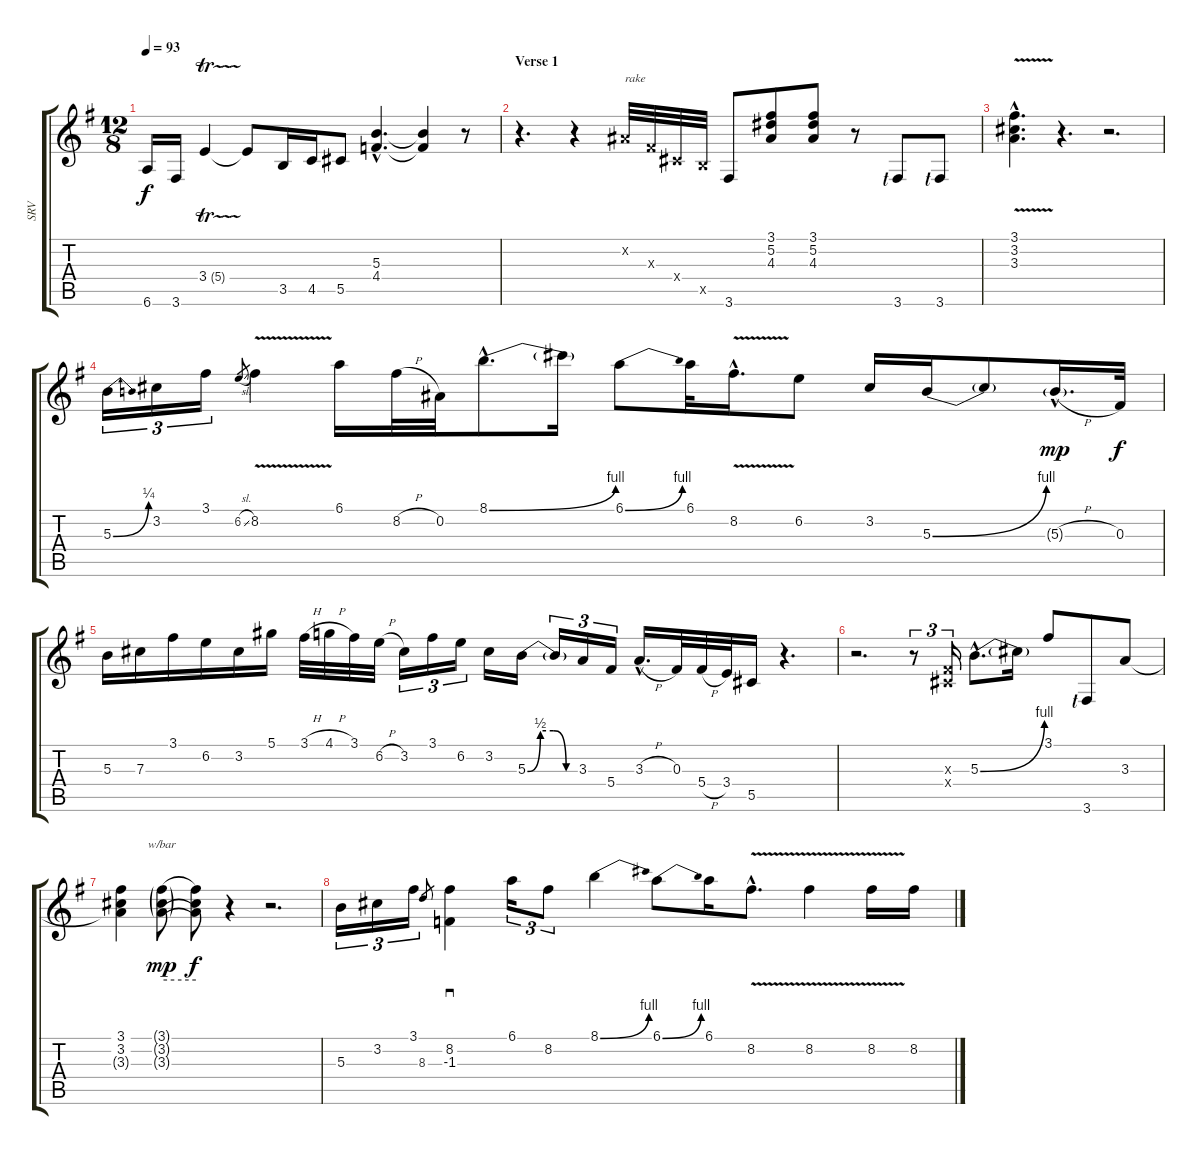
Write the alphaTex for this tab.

\track ("SRV" "SRV") {instrument distortionguitar}
\staff {score tabs}
\tuning (Eb4 Bb3 Gb3 Db3 Ab2 Eb2) {hide}
\ts (12 8)
\tempo 93
\clef g2
\ks g
6.6.16{dy f} 3.6.16 3.4{tr (5 32)}.4 3.4{t}.8 3.5.16 4.5.16 5.5.8 (5.3{hac} 4.4{hac}).4{d} (5.3{t} 4.4{t}).4 r.8 |
\section ("" "Verse 1")
r.4{d} r.4 0.2{x}.32{txt "rake"} 0.3{x}.32 0.4{x}.32 3.5{x}.32 3.6.8 (3.1 5.2 4.3).8 (3.1 5.2 4.3).8 r.8 3.6{lf 1}.8 3.6{lf 1}.8 |
(3.1{hac} 3.2{hac} 3.3{v hac}).4{d} r.4{d} r.2{d} |
5.3{be (bend 0 0 60 1)}.16{tu (3 2)} 3.2.16{tu (3 2)} 3.1.16{tu (3 2)} 6.2{sl}.8{gr} 8.2{v}.4 6.1.16 8.2{h}.32 0.2.32 8.1{be (bend 0 0 60 4) hac}.8{d} 8.1{t}.16 6.1{be (bend 0 0 60 4)}.8 6.1.32 8.2{v hac}.16{d} 6.2.8 3.2.16 5.3{be (bend 0 0 60 4)}.16 5.3{t}.8 5.3{h g hac}.16{d dy mp} 0.3.32{dy f} |
5.3.16 7.3.16 3.1.16 6.2.16 3.2.16 5.1.16 3.1{h}.32 4.1{h}.32 3.1.32 6.2{h}.32 3.2.16{tu (3 2)} 3.1.16{tu (3 2)} 6.2.16{tu (3 2)} 3.2.16 5.3{be (custom 0 0 15 2 30 2 45 0 60 0)}.16 5.3{t}.16{tu (3 2)} 3.3.16{tu (3 2)} 5.4.16{tu (3 2)} 3.3{h hac}.16{d} 0.3.32 5.4{h}.32 3.4.32 5.5.16 r.4{d} |
r.2{d} r.8{tu (3 2)} (0.3{x} 0.4{x}).16{tu (3 2)} 5.3{be (bend 0 0 60 4) hac}.8{d} 5.3{t}.16 3.1.8 3.6{lf 1}.8 3.3.8 |
(3.1 3.2 3.3{t}).4 (3.1{g} 3.2{g} 3.3{g}).8{tbe (hold default 0 0 60 0) dy mp} (3.1{t} 3.2{t} 3.3{t}).8{dy f} r.4 r.2{d} |
5.3.16{tu (3 2)} 3.2.16{tu (3 2)} 3.1.16{tu (3 2)} 8.3.8{gr} (8.2 -1.3).4{sd} 6.1.16{tu (3 2)} 8.2.8{tu (3 2)} 8.1{be (bend 0 0 60 4)}.4 6.1{be (bend 0 0 60 4)}.8 6.1.16 8.2{v hac}.8{d} 8.2{v}.4 8.2{v}.16 8.2.16
